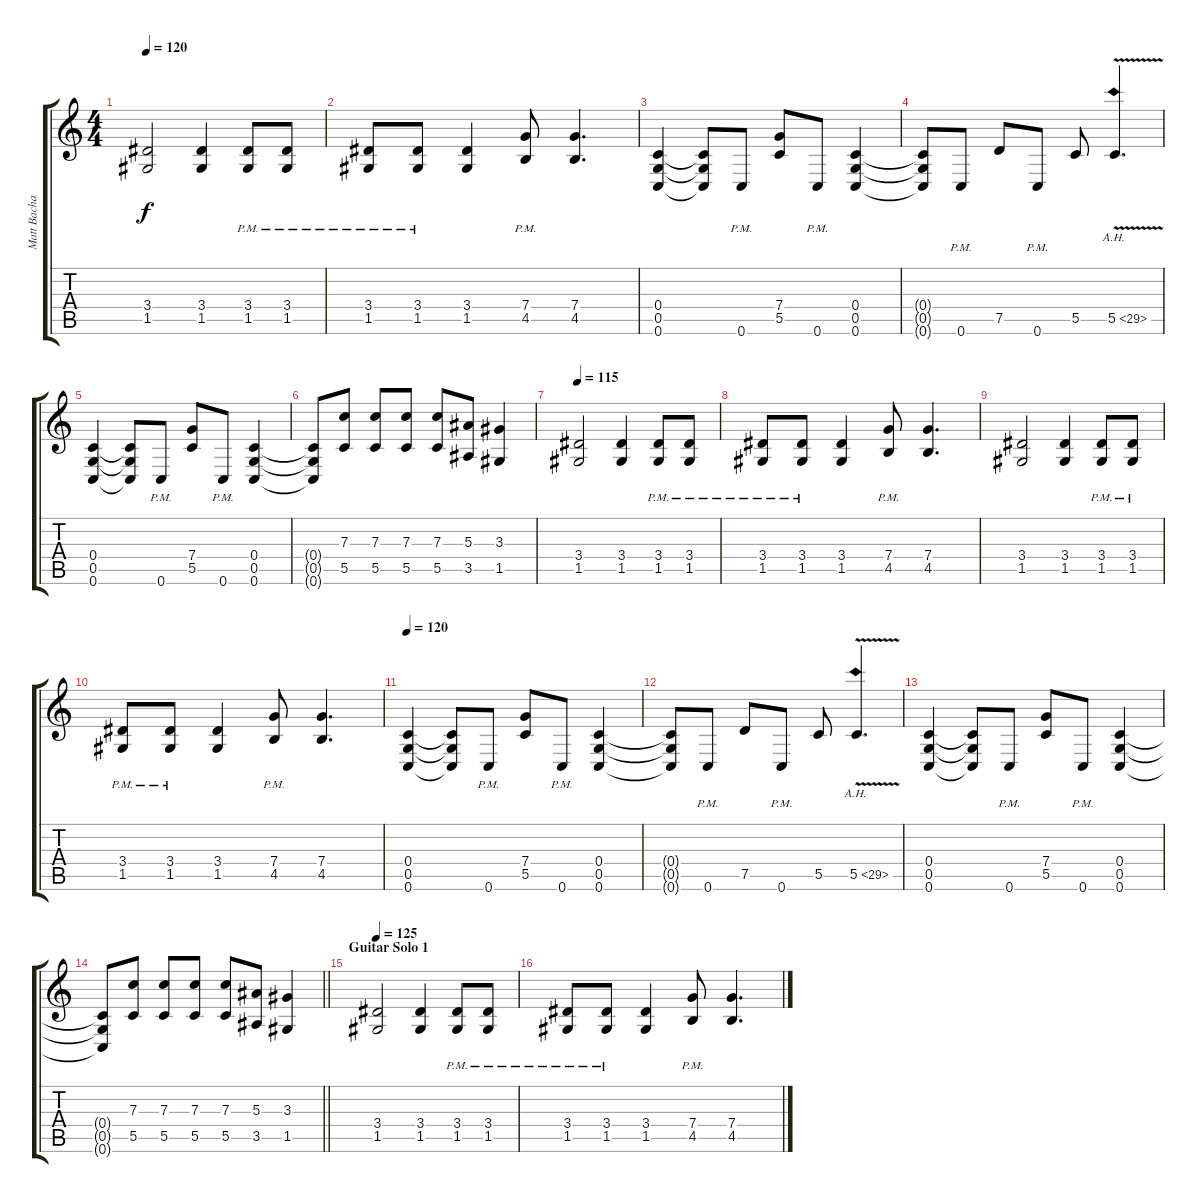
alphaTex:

\track ("Matt Bachand" "Matt Bacha") {instrument distortionguitar}
\staff {score tabs}
\tuning (D4 A3 F3 C3 G2 C2) {hide}
\ts (4 4)
\tempo 120
\clef g2
\ks c
(3.4 1.5).2{dy f} (3.4 1.5).4 (3.4{pm} 1.5{pm}).8 (3.4{pm} 1.5{pm}).8 |
(3.4{pm} 1.5{pm}).8 (3.4{pm} 1.5{pm}).8 (3.4 1.5).4 (7.4{pm} 4.5{pm}).8 (7.4 4.5).4{d} |
(0.4 0.5 0.6).4 (0.4{t} 0.5{t} 0.6{t}).8 0.6{pm}.8 (7.4 5.5).8 0.6{pm}.8 (0.4 0.5 0.6).4 |
(0.4{t} 0.5{t} 0.6{t}).8 0.6{pm}.8 7.5.8 0.6{pm}.8 5.5.8 5.5{ah 24 v}.4{d} |
(0.4 0.5 0.6).4 (0.4{t} 0.5{t} 0.6{t}).8 0.6{pm}.8 (7.4 5.5).8 0.6{pm}.8 (0.4 0.5 0.6).4 |
(0.4{t} 0.5{t} 0.6{t}).8 (7.3 5.5).8 (7.3 5.5).8 (7.3 5.5).8 (7.3 5.5).8 (5.3 3.5).8 (3.3 1.5).4 |
\tempo 115
(3.4 1.5).2 (3.4 1.5).4 (3.4{pm} 1.5{pm}).8 (3.4{pm} 1.5{pm}).8 |
(3.4{pm} 1.5{pm}).8 (3.4{pm} 1.5{pm}).8 (3.4 1.5).4 (7.4{pm} 4.5{pm}).8 (7.4 4.5).4{d} |
(3.4 1.5).2 (3.4 1.5).4 (3.4{pm} 1.5{pm}).8 (3.4{pm} 1.5{pm}).8 |
(3.4{pm} 1.5{pm}).8 (3.4{pm} 1.5{pm}).8 (3.4 1.5).4 (7.4{pm} 4.5{pm}).8 (7.4 4.5).4{d} |
\tempo 120
(0.4 0.5 0.6).4 (0.4{t} 0.5{t} 0.6{t}).8 0.6{pm}.8 (7.4 5.5).8 0.6{pm}.8 (0.4 0.5 0.6).4 |
(0.4{t} 0.5{t} 0.6{t}).8 0.6{pm}.8 7.5.8 0.6{pm}.8 5.5.8 5.5{ah 24 v}.4{d} |
(0.4 0.5 0.6).4 (0.4{t} 0.5{t} 0.6{t}).8 0.6{pm}.8 (7.4 5.5).8 0.6{pm}.8 (0.4 0.5 0.6).4 |
\barLineRight lightlight
(0.4{t} 0.5{t} 0.6{t}).8 (7.3 5.5).8 (7.3 5.5).8 (7.3 5.5).8 (7.3 5.5).8 (5.3 3.5).8 (3.3 1.5).4 |
\section ("" "Guitar Solo 1")
\tempo 125
(3.4 1.5).2 (3.4 1.5).4 (3.4{pm} 1.5{pm}).8 (3.4{pm} 1.5{pm}).8 |
(3.4{pm} 1.5{pm}).8 (3.4{pm} 1.5{pm}).8 (3.4 1.5).4 (7.4{pm} 4.5{pm}).8 (7.4 4.5).4{d}
